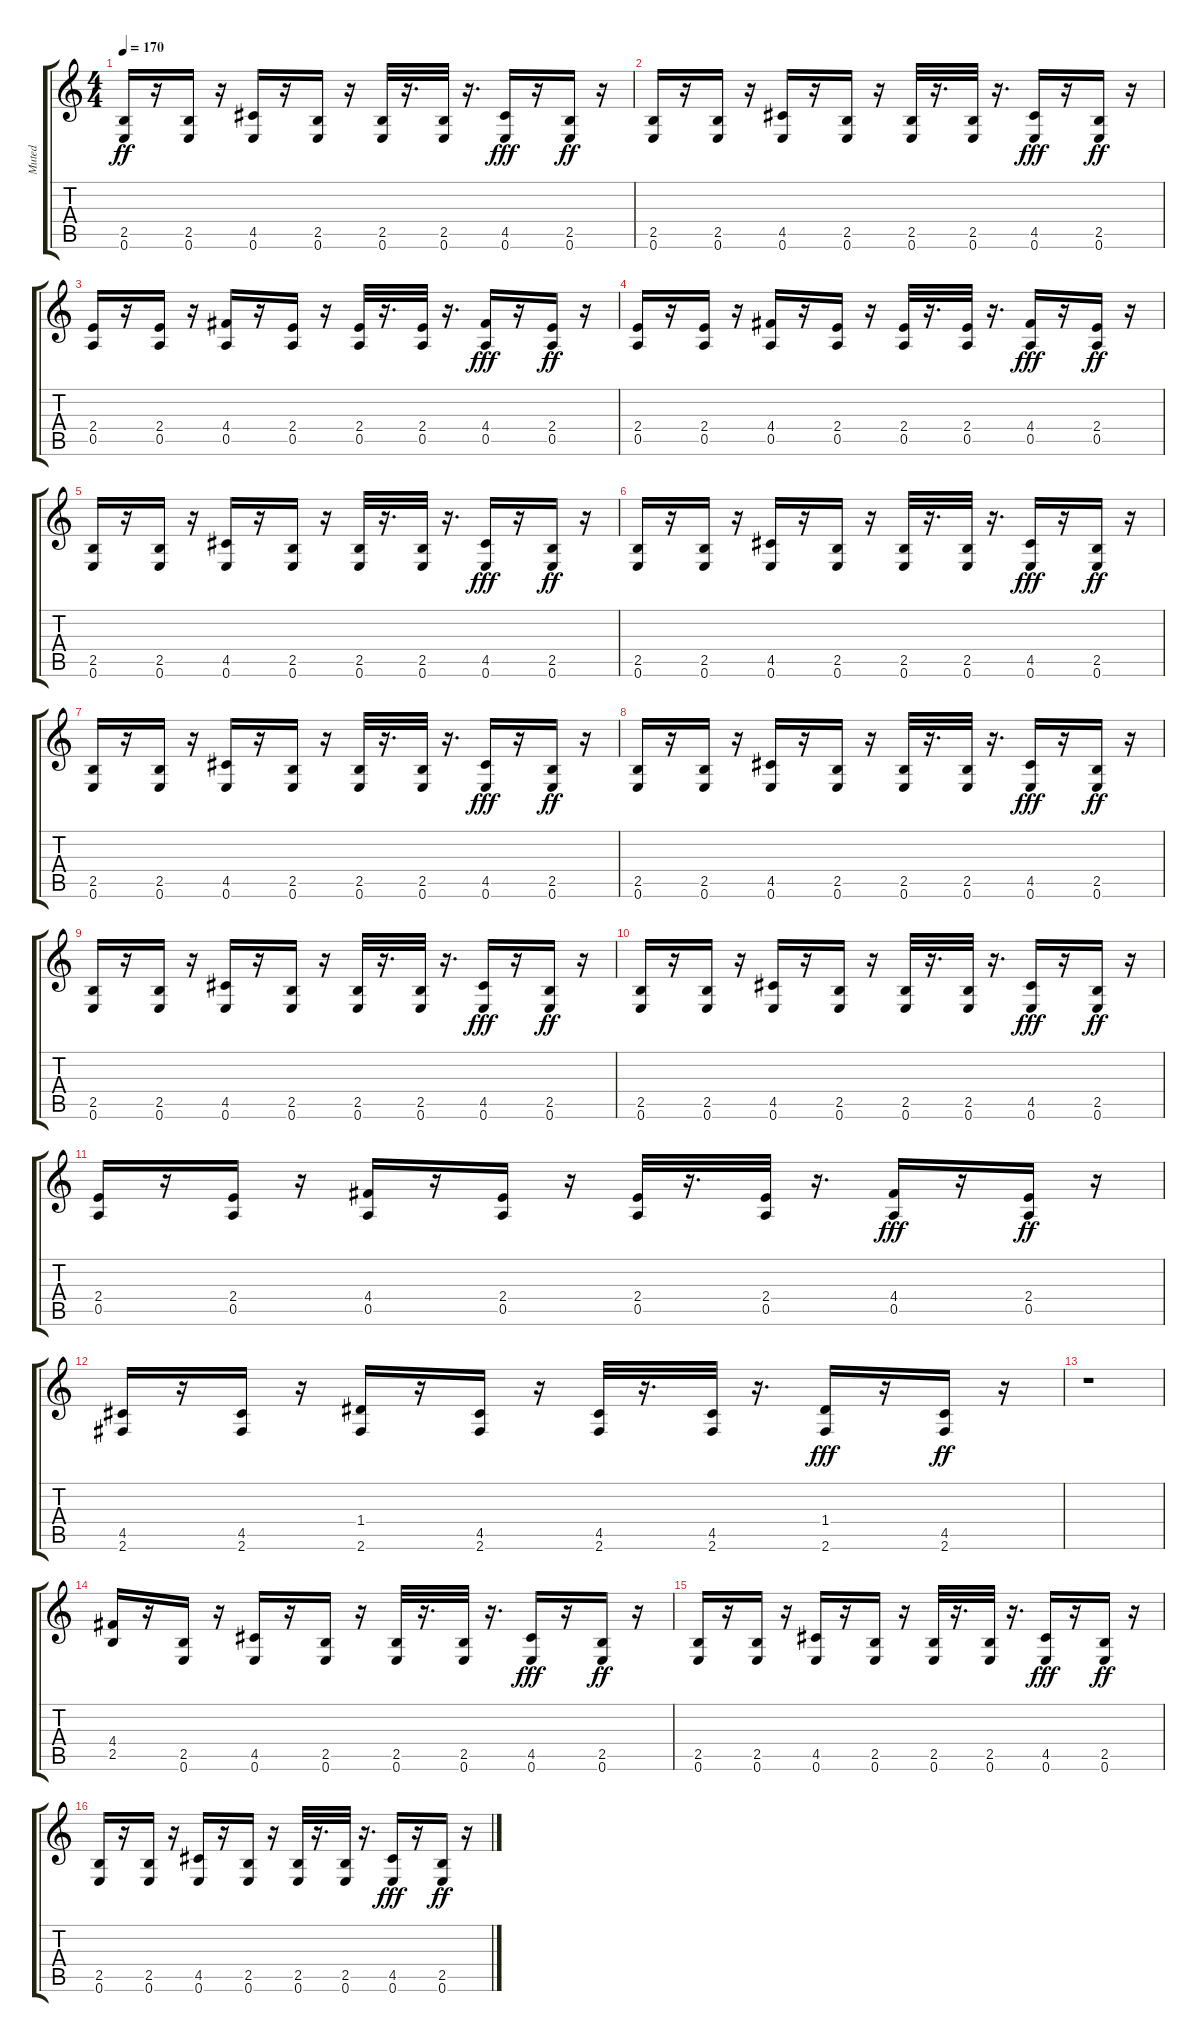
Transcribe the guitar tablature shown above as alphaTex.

\track ("Muted" "Muted") {instrument electricguitarclean}
\staff {score tabs}
\tuning (E4 B3 G3 D3 A2 E2) {hide}
\ts (4 4)
\tempo 170
\clef g2
\ks c
(2.5 0.6).16{dy ff} r.16 (2.5 0.6).16 r.16 (4.5 0.6).16 r.16 (2.5 0.6).16 r.16 (2.5 0.6).32 r.16{d} (2.5 0.6).32 r.16{d} (4.5 0.6).16{dy fff} r.16 (2.5 0.6).16{dy ff} r.16 |
(2.5 0.6).16 r.16 (2.5 0.6).16 r.16 (4.5 0.6).16 r.16 (2.5 0.6).16 r.16 (2.5 0.6).32 r.16{d} (2.5 0.6).32 r.16{d} (4.5 0.6).16{dy fff} r.16 (2.5 0.6).16{dy ff} r.16 |
(2.4 0.5).16 r.16 (2.4 0.5).16 r.16 (4.4 0.5).16 r.16 (2.4 0.5).16 r.16 (2.4 0.5).32 r.16{d} (2.4 0.5).32 r.16{d} (4.4 0.5).16{dy fff} r.16 (2.4 0.5).16{dy ff} r.16 |
(2.4 0.5).16 r.16 (2.4 0.5).16 r.16 (4.4 0.5).16 r.16 (2.4 0.5).16 r.16 (2.4 0.5).32 r.16{d} (2.4 0.5).32 r.16{d} (4.4 0.5).16{dy fff} r.16 (2.4 0.5).16{dy ff} r.16 |
(2.5 0.6).16 r.16 (2.5 0.6).16 r.16 (4.5 0.6).16 r.16 (2.5 0.6).16 r.16 (2.5 0.6).32 r.16{d} (2.5 0.6).32 r.16{d} (4.5 0.6).16{dy fff} r.16 (2.5 0.6).16{dy ff} r.16 |
(2.5 0.6).16 r.16 (2.5 0.6).16 r.16 (4.5 0.6).16 r.16 (2.5 0.6).16 r.16 (2.5 0.6).32 r.16{d} (2.5 0.6).32 r.16{d} (4.5 0.6).16{dy fff} r.16 (2.5 0.6).16{dy ff} r.16 |
(2.5 0.6).16 r.16 (2.5 0.6).16 r.16 (4.5 0.6).16 r.16 (2.5 0.6).16 r.16 (2.5 0.6).32 r.16{d} (2.5 0.6).32 r.16{d} (4.5 0.6).16{dy fff} r.16 (2.5 0.6).16{dy ff} r.16 |
(2.5 0.6).16 r.16 (2.5 0.6).16 r.16 (4.5 0.6).16 r.16 (2.5 0.6).16 r.16 (2.5 0.6).32 r.16{d} (2.5 0.6).32 r.16{d} (4.5 0.6).16{dy fff} r.16 (2.5 0.6).16{dy ff} r.16 |
(2.5 0.6).16 r.16 (2.5 0.6).16 r.16 (4.5 0.6).16 r.16 (2.5 0.6).16 r.16 (2.5 0.6).32 r.16{d} (2.5 0.6).32 r.16{d} (4.5 0.6).16{dy fff} r.16 (2.5 0.6).16{dy ff} r.16 |
(2.5 0.6).16 r.16 (2.5 0.6).16 r.16 (4.5 0.6).16 r.16 (2.5 0.6).16 r.16 (2.5 0.6).32 r.16{d} (2.5 0.6).32 r.16{d} (4.5 0.6).16{dy fff} r.16 (2.5 0.6).16{dy ff} r.16 |
(2.4 0.5).16 r.16 (2.4 0.5).16 r.16 (4.4 0.5).16 r.16 (2.4 0.5).16 r.16 (2.4 0.5).32 r.16{d} (2.4 0.5).32 r.16{d} (4.4 0.5).16{dy fff} r.16 (2.4 0.5).16{dy ff} r.16 |
(4.5 2.6).16 r.16 (4.5 2.6).16 r.16 (1.4 2.6).16 r.16 (4.5 2.6).16 r.16 (4.5 2.6).32 r.16{d} (4.5 2.6).32 r.16{d} (1.4 2.6).16{dy fff} r.16 (4.5 2.6).16{dy ff} r.16 |
r.1 |
(4.4 2.5).16 r.16 (2.5 0.6).16 r.16 (4.5 0.6).16 r.16 (2.5 0.6).16 r.16 (2.5 0.6).32 r.16{d} (2.5 0.6).32 r.16{d} (4.5 0.6).16{dy fff} r.16 (2.5 0.6).16{dy ff} r.16 |
(2.5 0.6).16 r.16 (2.5 0.6).16 r.16 (4.5 0.6).16 r.16 (2.5 0.6).16 r.16 (2.5 0.6).32 r.16{d} (2.5 0.6).32 r.16{d} (4.5 0.6).16{dy fff} r.16 (2.5 0.6).16{dy ff} r.16 |
(2.5 0.6).16 r.16 (2.5 0.6).16 r.16 (4.5 0.6).16 r.16 (2.5 0.6).16 r.16 (2.5 0.6).32 r.16{d} (2.5 0.6).32 r.16{d} (4.5 0.6).16{dy fff} r.16 (2.5 0.6).16{dy ff} r.16
